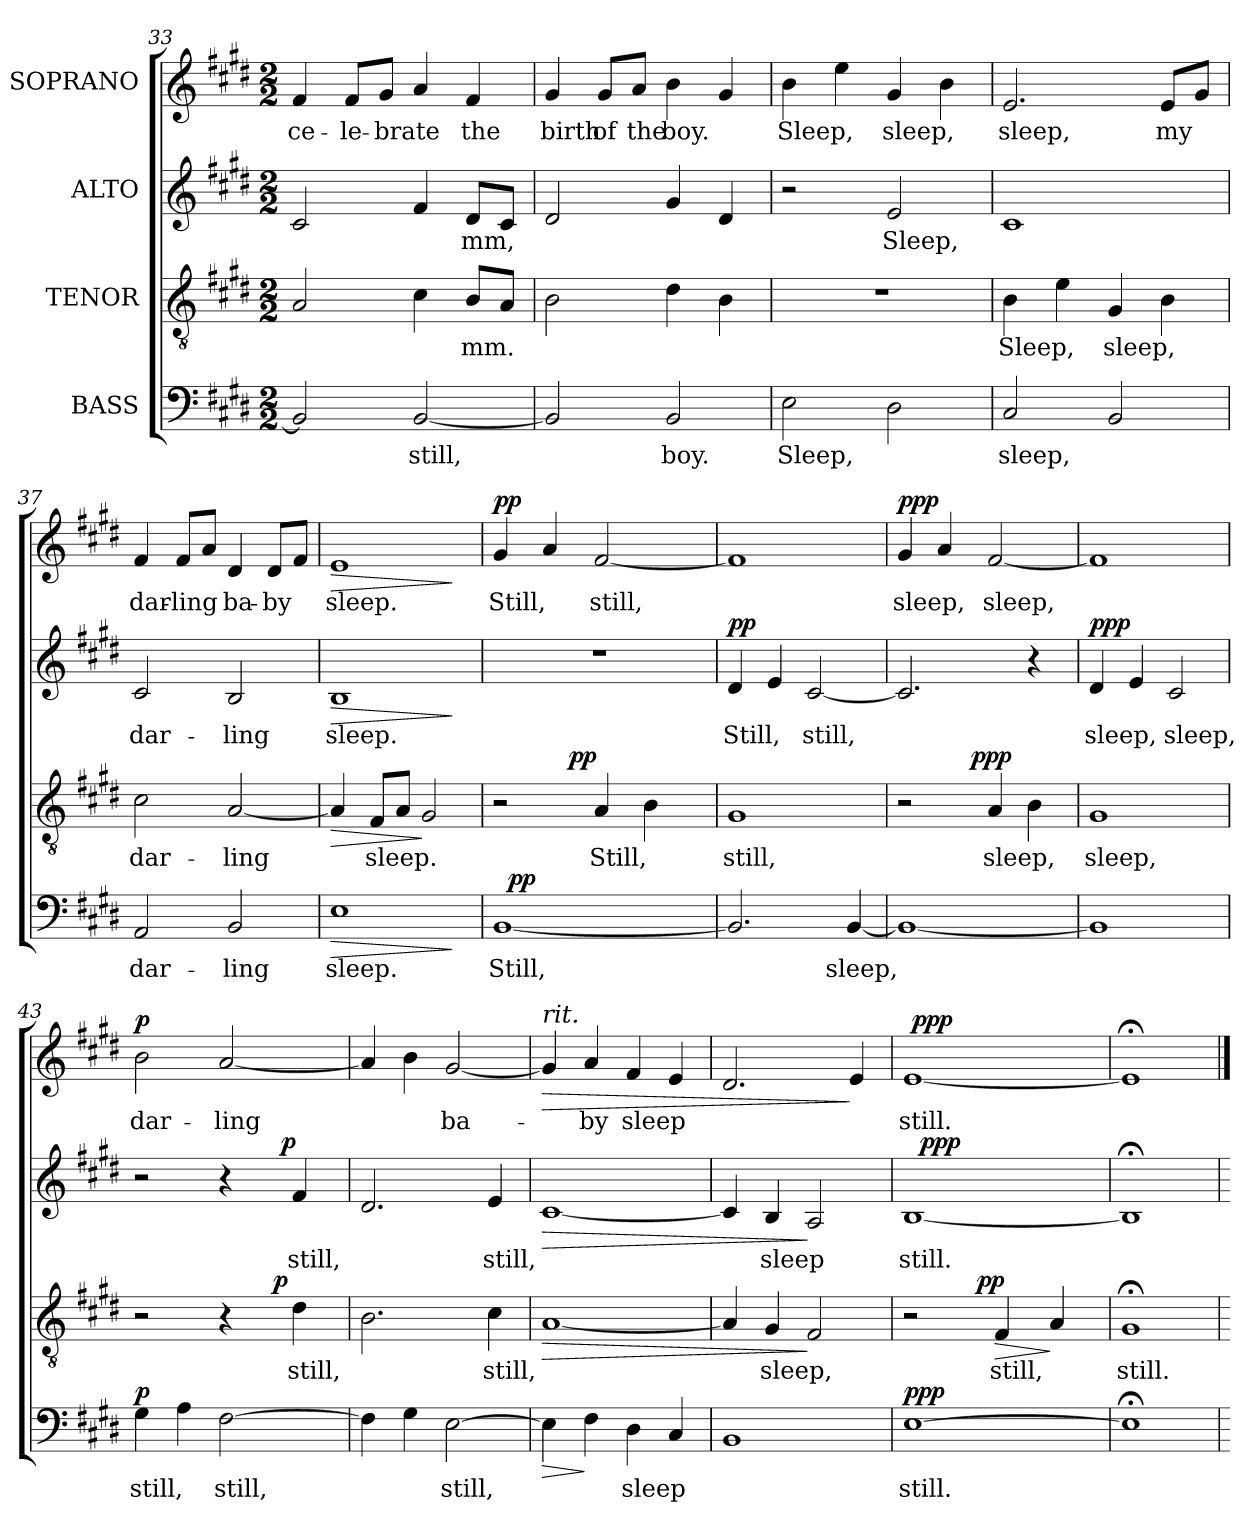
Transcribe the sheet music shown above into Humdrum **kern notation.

**kern	**text	**dynam	**kern	**text	**dynam	**kern	**text	**dynam	**kern	**text	**dynam
*part4	*part4	*part4	*part3	*part3	*part3	*part2	*part2	*part2	*part1	*part1	*part1
*staff4	*staff4	*staff4	*staff3	*staff3	*staff3	*staff2	*staff2	*staff2	*staff1	*staff1	*staff1
*I"BASS	*	*	*I"TENOR	*	*	*I"ALTO	*	*	*I"SOPRANO	*	*
!!LO:PB:g=z
*clefF4	*	*	*clefGv2	*	*	*clefG2	*	*	*clefG2	*	*
*k[f#c#g#d#]	*	*	*k[f#c#g#d#]	*	*	*k[f#c#g#d#]	*	*	*k[f#c#g#d#]	*	*
*E:	*	*	*E:	*	*	*E:	*	*	*E:	*	*
*M2/2	*	*	*M2/2	*	*	*M2/2	*	*	*M2/2	*	*
=33	=33	=33	=33	=33	=33	=33	=33	=33	=33	=33	=33
!	!	!	!	!	!	!	!	!	!	!LO:LY:b:cj	!
2BB/]	.	.	2A/	.	.	2c#/	.	.	4f#/	ce-	.
!	!	!	!	!	!	!	!	!	!	!LO:LY:b:cj	!
.	.	.	.	.	.	.	.	.	8f#/L	-le-	.
!	!	!	!	!	!	!	!	!	!	!LO:LY:b	!
.	.	.	.	.	.	.	.	.	8g#/J	-brate	.
!	!LO:LY:b	!	!	!	!	!	!	!	!	!	!
[<2BB/	still,	.	4c#\	.	.	4f#/	.	.	4a/	.	.
!	!	!	!	!LO:LY:b	!	!	!LO:LY:b	!	!	!LO:LY:b:cj	!
.	.	.	8B/L	mm.	.	8d#/L	mm,	.	4f#/	the	.
.	.	.	8A/J	.	.	8c#/J	.	.	.	.	.
=34	=34	=34	=34	=34	=34	=34	=34	=34	=34	=34	=34
!	!	!	!	!	!	!	!	!	!	!LO:LY:b:cj	!
2BB/]	.	.	2B\	.	.	2d#/	.	.	4g#/	birth	.
!	!	!	!	!	!	!	!	!	!	!LO:LY:b:cj	!
.	.	.	.	.	.	.	.	.	8g#/L	of	.
!	!	!	!	!	!	!	!	!	!	!LO:LY:b:cj	!
.	.	.	.	.	.	.	.	.	8a/J	the	.
!	!LO:LY:b:cj	!	!	!	!	!	!	!	!	!LO:LY:b	!
2BB/	boy.	.	4d#\	.	.	4g#/	.	.	4b\	boy.	.
.	.	.	4B\	.	.	4d#/	.	.	4g#/	.	.
=35	=35	=35	=35	=35	=35	=35	=35	=35	=35	=35	=35
!	!LO:LY:b	!	!	!	!	!	!	!	!	!LO:LY:b	!
2E\	Sleep,	.	1r	.	.	2r	.	.	4b\	Sleep,	.
.	.	.	.	.	.	.	.	.	4ee\	.	.
!	!	!	!	!	!	!	!LO:LY:b	!	!	!LO:LY:b:cj	!
2D#\	.	.	.	.	.	2e/	Sleep,	.	4g#/	sleep,	.
.	.	.	.	.	.	.	.	.	4b\	.	.
=36	=36	=36	=36	=36	=36	=36	=36	=36	=36	=36	=36
!	!LO:LY:b	!	!	!LO:LY:b	!	!	!	!	!	!LO:LY:b:cj	!
2C#/	sleep,	.	4B\	Sleep,	.	1c#	.	.	2.e/	sleep,	.
.	.	.	4e\	.	.	.	.	.	.	.	.
!	!	!	!	!LO:LY:b	!	!	!	!	!	!	!
2BB/	.	.	4G#/	sleep,	.	.	.	.	.	.	.
!	!	!	!	!	!	!	!	!	!	!LO:LY:b	!
.	.	.	4B\	.	.	.	.	.	8e/L	my	.
.	.	.	.	.	.	.	.	.	8g#/J	.	.
=37	=37	=37	=37	=37	=37	=37	=37	=37	=37	=37	=37
!	!LO:LY:b:cj	!	!	!LO:LY:b:cj	!	!	!LO:LY:b:cj	!	!	!LO:LY:b:cj	!
2AA/	dar-	.	2c#\	dar-	.	2c#/	dar-	.	4f#/	dar-	.
!	!	!	!	!	!	!	!	!	!	!LO:LY:b	!
.	.	.	.	.	.	.	.	.	8f#/L	-ling	.
.	.	.	.	.	.	.	.	.	8a/J	.	.
!	!LO:LY:b:cj	!	!	!LO:LY:b	!	!	!LO:LY:b:cj	!	!	!LO:LY:b:cj	!
2BB/	-ling	.	[>2A/	-ling	.	2B/	-ling	.	4d#/	ba-	.
!	!	!	!	!	!	!	!	!	!	!LO:LY:b:cj	!
.	.	.	.	.	.	.	.	.	8d#/L	-by	.
.	.	.	.	.	.	.	.	.	8f#>/J	.	.
!!LO:LB:g=z
=38	=38	=38	=38	=38	=38	=38	=38	=38	=38	=38	=38
!	!LO:LY:b:cj	!LO:HP:b	!	!	!LO:HP:b	!	!LO:LY:b:cj	!LO:HP:b	!	!LO:LY:b:cj	!LO:HP:b
1E	sleep.	>	4A/]	.	>	1B	sleep.	>	1e	sleep.	>
!	!	!	!	!LO:LY:b	!	!	!	!	!	!	!
.	.	.	8F#/L	sleep.	.	.	.	.	.	.	.
.	.	.	8A/J	.	.	.	.	.	.	.	.
.	.	.	2G#/	.	]	.	.	.	.	.	.
.	.	]	.	.	.	.	.	]	.	.	]
=39	=39	=39	=39	=39	=39	=39	=39	=39	=39	=39	=39
!	!LO:LY:b	!	!	!	!	!	!	!	!	!LO:LY:b	!LO:DY:a
*^	*	*	*^	*	*	*	*	*	*	*	*
[<1BB	32.ryy	Still,	.	2r	4.ryy	.	.	1r	.	.	4g#/	Still,	pp
!	!	!	!LO:DY:a	!	!	!	!	!	!	!	!	!	!
.	2ryy	.	pp	.	.	.	.	.	.	.	.	.	.
.	.	.	.	.	.	.	.	.	.	.	4a/	.	.
!	!	!	!	!	!	!	!LO:DY:a	!	!	!	!	!	!
.	.	.	.	.	2ryy	.	pp	.	.	.	.	.	.
!	!	!	!	!	!	!LO:LY:b	!	!	!	!	!	!LO:LY:b	!
.	.	.	.	4A/	.	Still,	.	.	.	.	[<2f#/	still,	.
.	4ryy	.	.	.	.	.	.	.	.	.	.	.	.
.	.	.	.	4B\	.	.	.	.	.	.	.	.	.
.	8ryy	.	.	.	.	.	.	.	.	.	.	.	.
.	.	.	.	.	8ryy	.	.	.	.	.	.	.	.
.	16ryy	.	.	.	.	.	.	.	.	.	.	.	.
.	64ryy	.	.	.	.	.	.	.	.	.	.	.	.
=40	=40	=40	=40	=40	=40	=40	=40	=40	=40	=40	=40	=40	=40
!	!	!	!	!	!	!LO:LY:b:cj	!	!	!LO:LY:b	!LO:DY:a	!	!	!
*v	*v	*	*	*	*	*	*	*	*	*	*	*	*
*	*	*	*v	*v	*	*	*	*	*	*	*	*
2.BB/]	.	.	1G#	still,	.	4d#/	Still,	pp	1f#]	.	.
.	.	.	.	.	.	4e/	.	.	.	.	.
!	!	!	!	!	!	!	!LO:LY:b	!	!	!	!
.	.	.	.	.	.	[<2c#/	still,	.	.	.	.
!	!LO:LY:b	!	!	!	!	!	!	!	!	!	!
[<4BB/	sleep,	.	.	.	.	.	.	.	.	.	.
=41	=41	=41	=41	=41	=41	=41	=41	=41	=41	=41	=41
!	!	!	!	!	!	!	!	!	!	!LO:LY:b	!LO:DY:a
*	*	*	*^	*	*	*	*	*	*	*	*
1BB_<	.	.	2r	4..ryy	.	.	2.c#/]	.	.	4g#/	sleep,	ppp
.	.	.	.	.	.	.	.	.	.	4a/	.	.
!	!	!	!	!	!	!LO:DY:a	!	!	!	!	!	!
.	.	.	.	2ryy	.	ppp	.	.	.	.	.	.
!	!	!	!	!	!LO:LY:b	!	!	!	!	!	!LO:LY:b	!
.	.	.	4A/	.	sleep,	.	.	.	.	[<2f#/	sleep,	.
.	.	.	4B\	.	.	.	4r	.	.	.	.	.
.	.	.	.	16ryy	.	.	.	.	.	.	.	.
=42	=42	=42	=42	=42	=42	=42	=42	=42	=42	=42	=42	=42
!	!	!	!	!	!LO:LY:b:cj	!	!	!LO:LY:b	!LO:DY:a	!	!	!
*	*	*	*v	*v	*	*	*	*	*	*	*	*
1BB]	.	.	1G#	sleep,	.	4d#/	sleep,	ppp	1f#]	.	.
.	.	.	.	.	.	4e/	.	.	.	.	.
!	!	!	!	!	!	!	!LO:LY:b:cj	!	!	!	!
.	.	.	.	.	.	2c#/	sleep,	.	.	.	.
!!LO:LB:g=z
=43	=43	=43	=43	=43	=43	=43	=43	=43	=43	=43	=43
!	!LO:LY:b	!LO:DY:a	!	!	!	!	!	!	!	!LO:LY:b:cj	!LO:DY:a
*	*	*	*^	*	*	*^	*	*	*	*	*
4G#\	still,	p	2r	2ryy	.	.	2r	2ryy	.	.	2b\	dar-	p
4A\	.	.	.	.	.	.	.	.	.	.	.	.	.
!	!LO:LY:b	!	!	!	!	!	!	!	!	!	!	!LO:LY:b	!
[>2F#\	still,	.	4r	8ryy	.	.	4r	8..ryy	.	.	[<2a/	-ling	.
.	.	.	.	16ryy	.	.	.	.	.	.	.	.	.
.	.	.	.	64ryy	.	.	.	.	.	.	.	.	.
!	!	!	!	!	!	!LO:DY:a	!	!	!	!	!	!	!
.	.	.	.	4ryy	.	p	.	.	.	.	.	.	.
!	!	!	!	!	!	!	!	!	!	!LO:DY:a	!	!	!
.	.	.	.	.	.	.	.	4ryy	.	p	.	.	.
!	!	!	!	!	!LO:LY:b	!	!	!	!LO:LY:b	!	!	!	!
.	.	.	4d#\	.	still,	.	4f#/	.	still,	.	.	.	.
.	.	.	.	32.ryy	.	.	.	.	.	.	.	.	.
.	.	.	.	.	.	.	.	32ryy	.	.	.	.	.
*	*	*	*v	*v	*	*	*	*	*	*	*	*	*
*	*	*	*	*	*	*v	*v	*	*	*	*	*
=44	=44	=44	=44	=44	=44	=44	=44	=44	=44	=44	=44
4F#\]	.	.	2.B\	.	.	2.d#/	.	.	4a/]	.	.
4G#\	.	.	.	.	.	.	.	.	4b\	.	.
!	!LO:LY:b	!	!	!	!	!	!	!	!	!LO:LY:b:cj	!
[>2E\	still,	.	.	.	.	.	.	.	[<2g#/	ba-	.
!	!	!	!	!LO:LY:b:cj	!	!	!LO:LY:b:cj	!	!	!	!
.	.	.	4c#\	still,	.	4e/	still,	.	.	.	.
=45	=45	=45	=45	=45	=45	=45	=45	=45	=45	=45	=45
!	!	!	!	!	!	!	!	!	!LO:TX:a:i:t=rit.	!	!
!	!	!LO:HP:b	!	!	!LO:HP:b	!	!	!LO:HP:b	!	!	!LO:HP:b
4E\]	.	>	[<1A	.	>	[<1c#	.	>	4g#/]	.	>
!	!	!	!	!	!	!	!	!	!	!LO:LY:b:cj	!
4F#\	.	]	.	.	.	.	.	.	4a/	-by	.
!	!LO:LY:b	!	!	!	!	!	!	!	!	!LO:LY:b	!
4D#\	sleep	.	.	.	.	.	.	.	4f#/	sleep	.
4C#/	.	.	.	.	.	.	.	.	4e/	.	.
=46	=46	=46	=46	=46	=46	=46	=46	=46	=46	=46	=46
1BB	.	.	4A/]	.	.	4c#/]	.	.	2.d#/	.	.
!	!	!	!	!LO:LY:b:cj	!	!	!LO:LY:b:cj	!	!	!	!
.	.	.	4G#/	sleep,	.	4B/	sleep	.	.	.	.
.	.	.	2F#/	.	]	2A/	.	]	.	.	.
.	.	.	.	.	.	.	.	.	4e/	.	]
=47	=47	=47	=47	=47	=47	=47	=47	=47	=47	=47	=47
!	!LO:LY:b	!LO:DY:a	!	!	!	!	!LO:LY:b	!	!	!LO:LY:b	!
*	*	*	*^	*	*	*^	*	*	*^	*	*
[>1E	still.	ppp	2r	4..ryy	.	.	[<1B	32ryy	still.	.	[<1e	64ryy	still.	.
!	!	!	!	!	!	!	!	!	!	!	!	!	!	!LO:DY:a
.	.	.	.	.	.	.	.	.	.	.	.	2ryy	.	ppp
!	!	!	!	!	!	!	!	!	!	!LO:DY:a	!	!	!	!
.	.	.	.	.	.	.	.	2ryy	.	ppp	.	.	.	.
!	!	!	!	!	!	!LO:DY:a	!	!	!	!	!	!	!	!
.	.	.	.	2ryy	.	pp	.	.	.	.	.	.	.	.
!	!	!	!	!	!LO:LY:b:cj	!LO:HP:b	!	!	!	!	!	!	!	!
.	.	.	4F#/	.	still,	>	.	.	.	.	.	.	.	.
.	.	.	.	.	.	.	.	.	.	.	.	4ryy	.	.
.	.	.	.	.	.	.	.	4...ryy	.	.	.	.	.	.
.	.	.	4A/	.	.	]	.	.	.	.	.	.	.	.
.	.	.	.	.	.	.	.	.	.	.	.	8...ryy	.	.
.	.	.	.	16ryy	.	.	.	.	.	.	.	.	.	.
=48	=48	=48	=48	=48	=48	=48	=48	=48	=48	=48	=48	=48	=48	=48
!	!	!	!	!	!LO:LY:b:cj	!	!	!	!	!	!	!	!	!
*	*	*	*v	*v	*	*	*	*	*	*	*v	*v	*	*
*	*	*	*	*	*	*v	*v	*	*	*	*	*
1E;<]	.	.	1G#;<	still.	.	1B;<]	.	.	1e;<]	.	.
=	==	==	=	==	==	=	==	==	==	==	==
*-	*-	*-	*-	*-	*-	*-	*-	*-	*-	*-	*-
